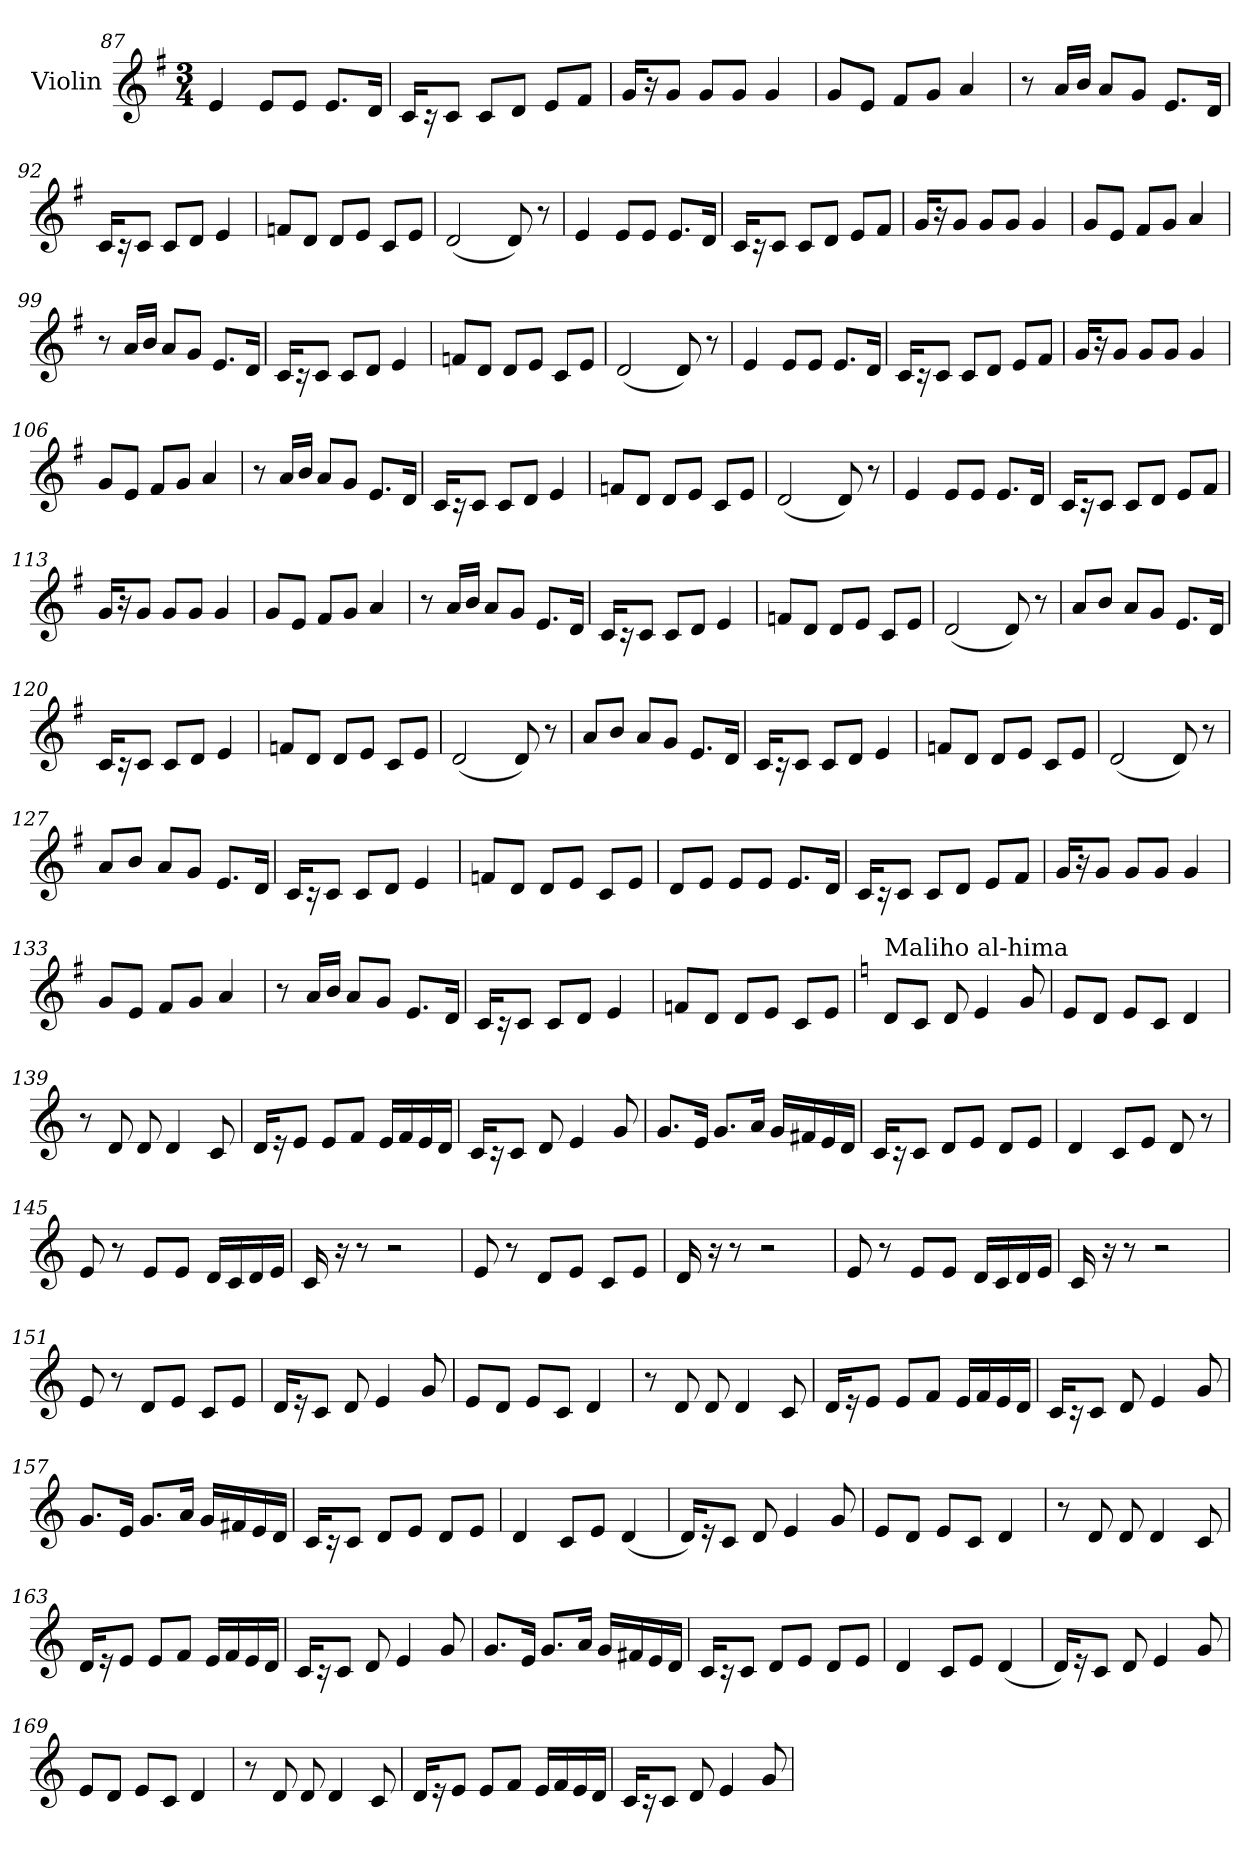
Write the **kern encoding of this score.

**kern
*part1
*staff1
*I"Violin
*clefG2
*k[f#]
*G:
*M3/4
=87
4e/
8e/L
8e/J
8.e/L
16d/Jk
=88
16c/KL
16r
8c/J
8c/L
8d/J
8e/L
8f#/J
!!LO:LB:g=z
=89
16g/KL
16r
8g/J
8g/L
8g/J
4g/
=90
8g/L
8e/J
8f#/L
8g/J
4a/
=91
8r
16a/LL
16b/JJ
8a/L
8g/J
8.e/L
16d/Jk
=92
16c/KL
16r
8c/J
8c/L
8d/J
4e/
=93
8fn/L
8d/J
8d/L
8e/J
8c/L
8e/J
=94
(<2d/
8d/)
8r
!!LO:LB:g=z
=95
4e/
8e/L
8e/J
8.e/L
16d/Jk
=96
16c/KL
16r
8c/J
8c/L
8d/J
8e/L
8f#/J
=97
16g/KL
16r
8g/J
8g/L
8g/J
4g/
=98
8g/L
8e/J
8f#/L
8g/J
4a/
=99
8r
16a/LL
16b/JJ
8a/L
8g/J
8.e/L
16d/Jk
!!LO:LB:g=z
=100
16c/KL
16r
8c/J
8c/L
8d/J
4e/
=101
8fn/L
8d/J
8d/L
8e/J
8c/L
8e/J
=102
(<2d/
8d/)
8r
=103
4e/
8e/L
8e/J
8.e/L
16d/Jk
=104
16c/KL
16r
8c/J
8c/L
8d/J
8e/L
8f#/J
=105
16g/KL
16r
8g/J
8g/L
8g/J
4g/
!!LO:LB:g=z
=106
8g/L
8e/J
8f#/L
8g/J
4a/
=107
8r
16a/LL
16b/JJ
8a/L
8g/J
8.e/L
16d/Jk
=108
16c/KL
16r
8c/J
8c/L
8d/J
4e/
=109
8fn/L
8d/J
8d/L
8e/J
8c/L
8e/J
=110
(<2d/
8d/)
8r
=111
4e/
8e/L
8e/J
8.e/L
16d/Jk
!!LO:LB:g=z
=112
16c/KL
16r
8c/J
8c/L
8d/J
8e/L
8f#/J
=113
16g/KL
16r
8g/J
8g/L
8g/J
4g/
=114
8g/L
8e/J
8f#/L
8g/J
4a/
=115
8r
16a/LL
16b/JJ
8a/L
8g/J
8.e/L
16d/Jk
=116
16c/KL
16r
8c/J
8c/L
8d/J
4e/
!!LO:LB:g=z
=117
8fn/L
8d/J
8d/L
8e/J
8c/L
8e/J
=118
(<2d/
8d/)
8r
=119
8a/L
8b/J
8a/L
8g/J
8.e/L
16d/Jk
=120
16c/KL
16r
8c/J
8c/L
8d/J
4e/
=121
8fn/L
8d/J
8d/L
8e/J
8c/L
8e/J
=122
(<2d/
8d/)
8r
!!LO:PB:g=z
=123
8a/L
8b/J
8a/L
8g/J
8.e/L
16d/Jk
=124
16c/KL
16r
8c/J
8c/L
8d/J
4e/
=125
8fn/L
8d/J
8d/L
8e/J
8c/L
8e/J
=126
(<2d/
8d/)
8r
=127
8a/L
8b/J
8a/L
8g/J
8.e/L
16d/Jk
=128
16c/KL
16r
8c/J
8c/L
8d/J
4e/
!!LO:LB:g=z
=129
8fn/L
8d/J
8d/L
8e/J
8c/L
8e/J
=130
8d/L
8e/J
8e/L
8e/J
8.e/L
16d/Jk
=131
16c/KL
16r
8c/J
8c/L
8d/J
8e/L
8f#/J
=132
16g/KL
16r
8g/J
8g/L
8g/J
4g/
=133
8g/L
8e/J
8f#/L
8g/J
4a/
!!LO:LB:g=z
=134
8r
16a/LL
16b/JJ
8a/L
8g/J
8.e/L
16d/Jk
=135
16c/KL
16r
8c/J
8c/L
8d/J
4e/
=136
8fn/L
8d/J
8d/L
8e/J
8c/L
8e/J
=137
*k[]
*C:
!LO:TX:a:t=Maliho al-hima
8d/L
8c/J
8d/
4e/
8g/
=138
8e/L
8d/J
8e/L
8c/J
4d/
!!LO:LB:g=z
=139
8r
8d/
8d/
4d/
8c/
=140
16d/KL
16r
8e/J
8e/L
8f/J
16e/LL
16f/
16e/
16d/JJ
=141
16c/KL
16r
8c/J
8d/
4e/
8g/
=142
8.g/L
16e/Jk
8.g/L
16a/Jk
16g/LL
16f#X/
16e/
16d/JJ
=143
16c/KL
16r
8c/J
8d/L
8e/J
8d/L
8e/J
!!LO:LB:g=z
=144
4d/
8c/L
8e/J
8d/
8r
=145
8e/
8r
8e/L
8e/J
16d/LL
16c/
16d/
16e/JJ
=146
16c/
16r
8r
2r
=147
8e/
8r
8d/L
8e/J
8c/L
8e/J
=148
16d/
16r
8r
2r
=149
8e/
8r
8e/L
8e/J
16d/LL
16c/
16d/
16e/JJ
!!LO:LB:g=z
=150
16c/
16r
8r
2r
=151
8e/
8r
8d/L
8e/J
8c/L
8e/J
=152
16d/KL
16r
8c/J
8d/
4e/
8g/
=153
8e/L
8d/J
8e/L
8c/J
4d/
=154
8r
8d/
8d/
4d/
8c/
=155
16d/KL
16r
8e/J
8e/L
8f/J
16e/LL
16f/
16e/
16d/JJ
!!LO:LB:g=z
=156
16c/KL
16r
8c/J
8d/
4e/
8g/
=157
8.g/L
16e/Jk
8.g/L
16a/Jk
16g/LL
16f#X/
16e/
16d/JJ
=158
16c/KL
16r
8c/J
8d/L
8e/J
8d/L
8e/J
=159
4d/
8c/L
8e/J
(<4d/
=160
16d/KL)
16r
8c/J
8d/
4e/
8g/
!!LO:LB:g=z
=161
8e/L
8d/J
8e/L
8c/J
4d/
=162
8r
8d/
8d/
4d/
8c/
=163
16d/KL
16r
8e/J
8e/L
8f/J
16e/LL
16f/
16e/
16d/JJ
=164
16c/KL
16r
8c/J
8d/
4e/
8g/
=165
8.g/L
16e/Jk
8.g/L
16a/Jk
16g/LL
16f#X/
16e/
16d/JJ
!!LO:PB:g=z
=166
16c/KL
16r
8c/J
8d/L
8e/J
8d/L
8e/J
=167
4d/
8c/L
8e/J
(<4d/
=168
16d/KL)
16r
8c/J
8d/
4e/
8g/
=169
8e/L
8d/J
8e/L
8c/J
4d/
=170
8r
8d/
8d/
4d/
8c/
=171
16d/KL
16r
8e/J
8e/L
8f/J
16e/LL
16f/
16e/
16d/JJ
!!LO:LB:g=z
=172
16c/KL
16r
8c/J
8d/
4e/
8g/
=
*-
